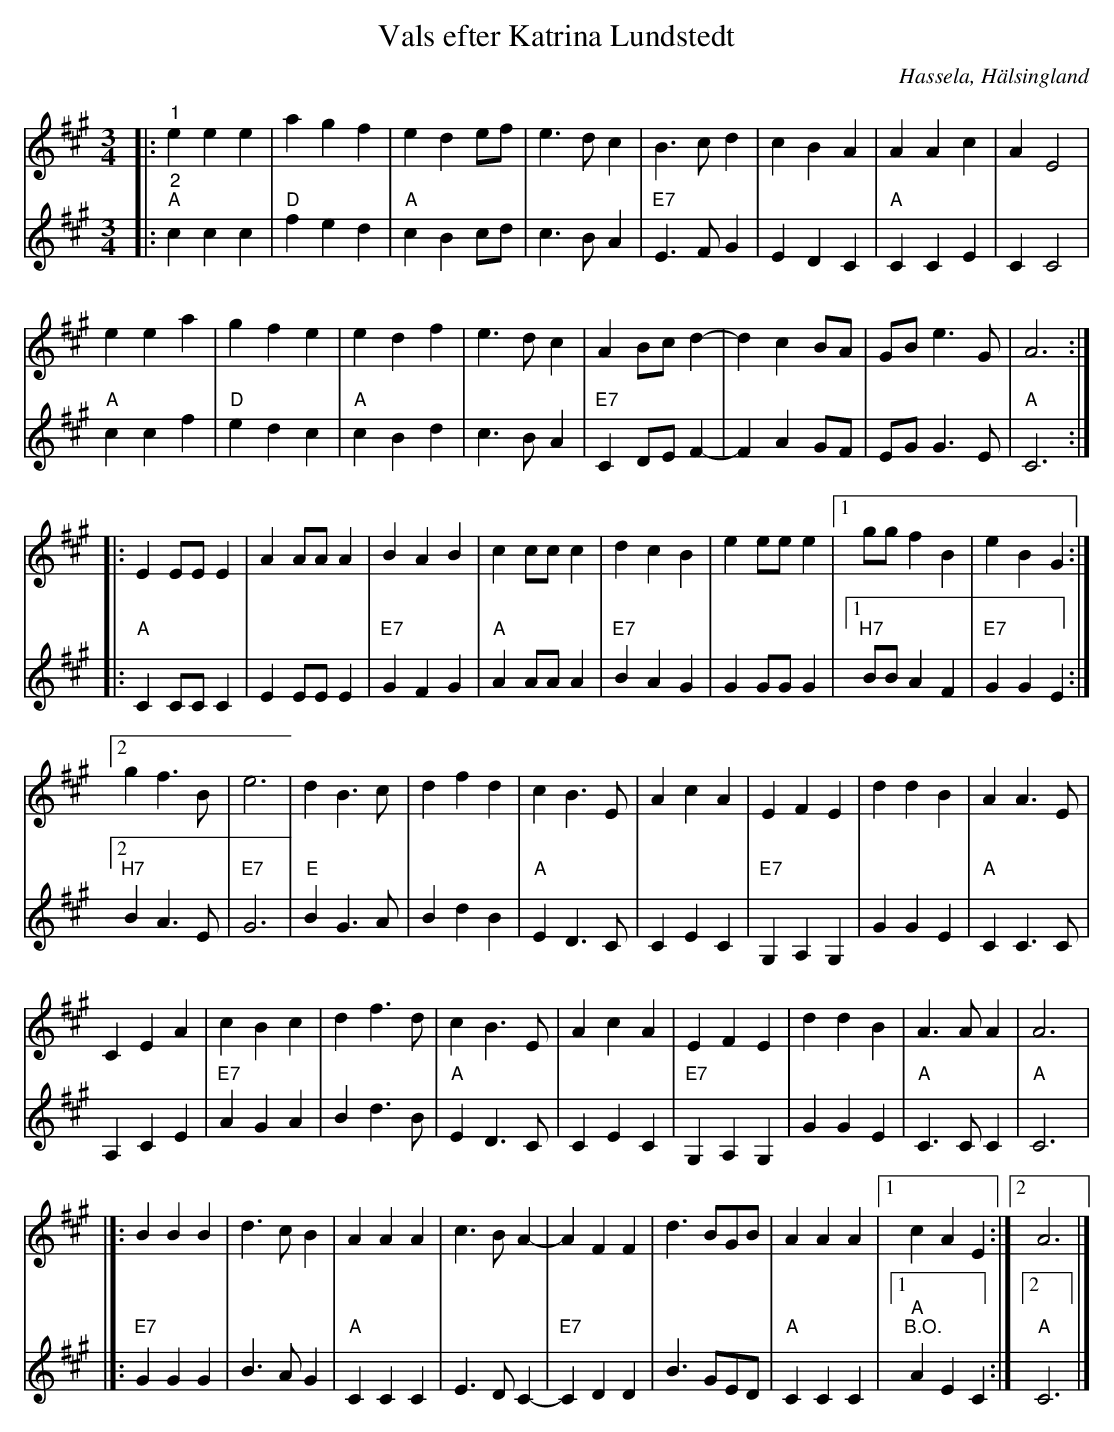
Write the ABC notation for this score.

X:1
T:Vals efter Katrina Lundstedt
O:Hassela, Hälsingland
L:1/4
M:3/4
K:A
V:1
|:"^1" e e e | a g f | e d e/f/ | e3/2 d/ c | B3/2 c/ d | c B A | A A c | A E2 |
e e a | g f e | e d f | e3/2 d/ c | A B/c/ d- | d c B/A/ | G/B/ e3/2 G/ | A3 ::
E E/E/ E | A A/A/ A | B A B | c c/c/ c | d c B | e e/e/ e |1 g/g/ f B | e B G :|2
g f3/2 B/ | e3 | d B3/2 c/ | d f d | c B3/2 E/ | A c A | E F E | d d B | A A3/2 E/ |
C E A | c B c | d f3/2 d/ | c B3/2 E/ | A c A | E F E | d d B | A3/2 A/ A | A3 |]:
B B B | d3/2 c/ B | A A A | c3/2 B/ A- | A F F | d3/2 B/G/B/ | A A A |1 c A E :|2 A3 |]
V:2
|:"^2""A" c c c |"D" f e d |"A" c B c/d/ | c3/2 B/ A |"E7" E3/2 F/ G | E D C |"A" C C E |
C C2 |"A" c c f |"D" e d c |"A" c B d | c3/2 B/ A |"E7" C D/E/ F- | F A G/F/ | E/G/ G3/2 E/ |
"A" C3 ::"A" C C/C/ C | E E/E/ E |"E7" G F G |"A" A A/A/ A |"E7" B A G | G G/G/ G |1 "^H7" B/B/ A F |"E7" G G E :|2"^H7" B A3/2 E/ |"E7" G3 |
"E" B G3/2 A/ | B d B |"A" E D3/2 C/ | C E C |"E7" G, A, G, | G G E |"A" C C3/2 C/ | A, C E |
"E7" A G A | B d3/2 B/ |"A" E D3/2 C/ | C E C |"E7" G, A, G, | G G E |"A" C3/2 C/ C |"A" C3 |]:
"E7" G G G | B3/2 A/ G |"A" C C C | E3/2 D/ C- |"E7" C D D | B3/2 G/E/D/ |"A" C C C |1"A" "^B.O." A E C :|2"A" C3 |]
